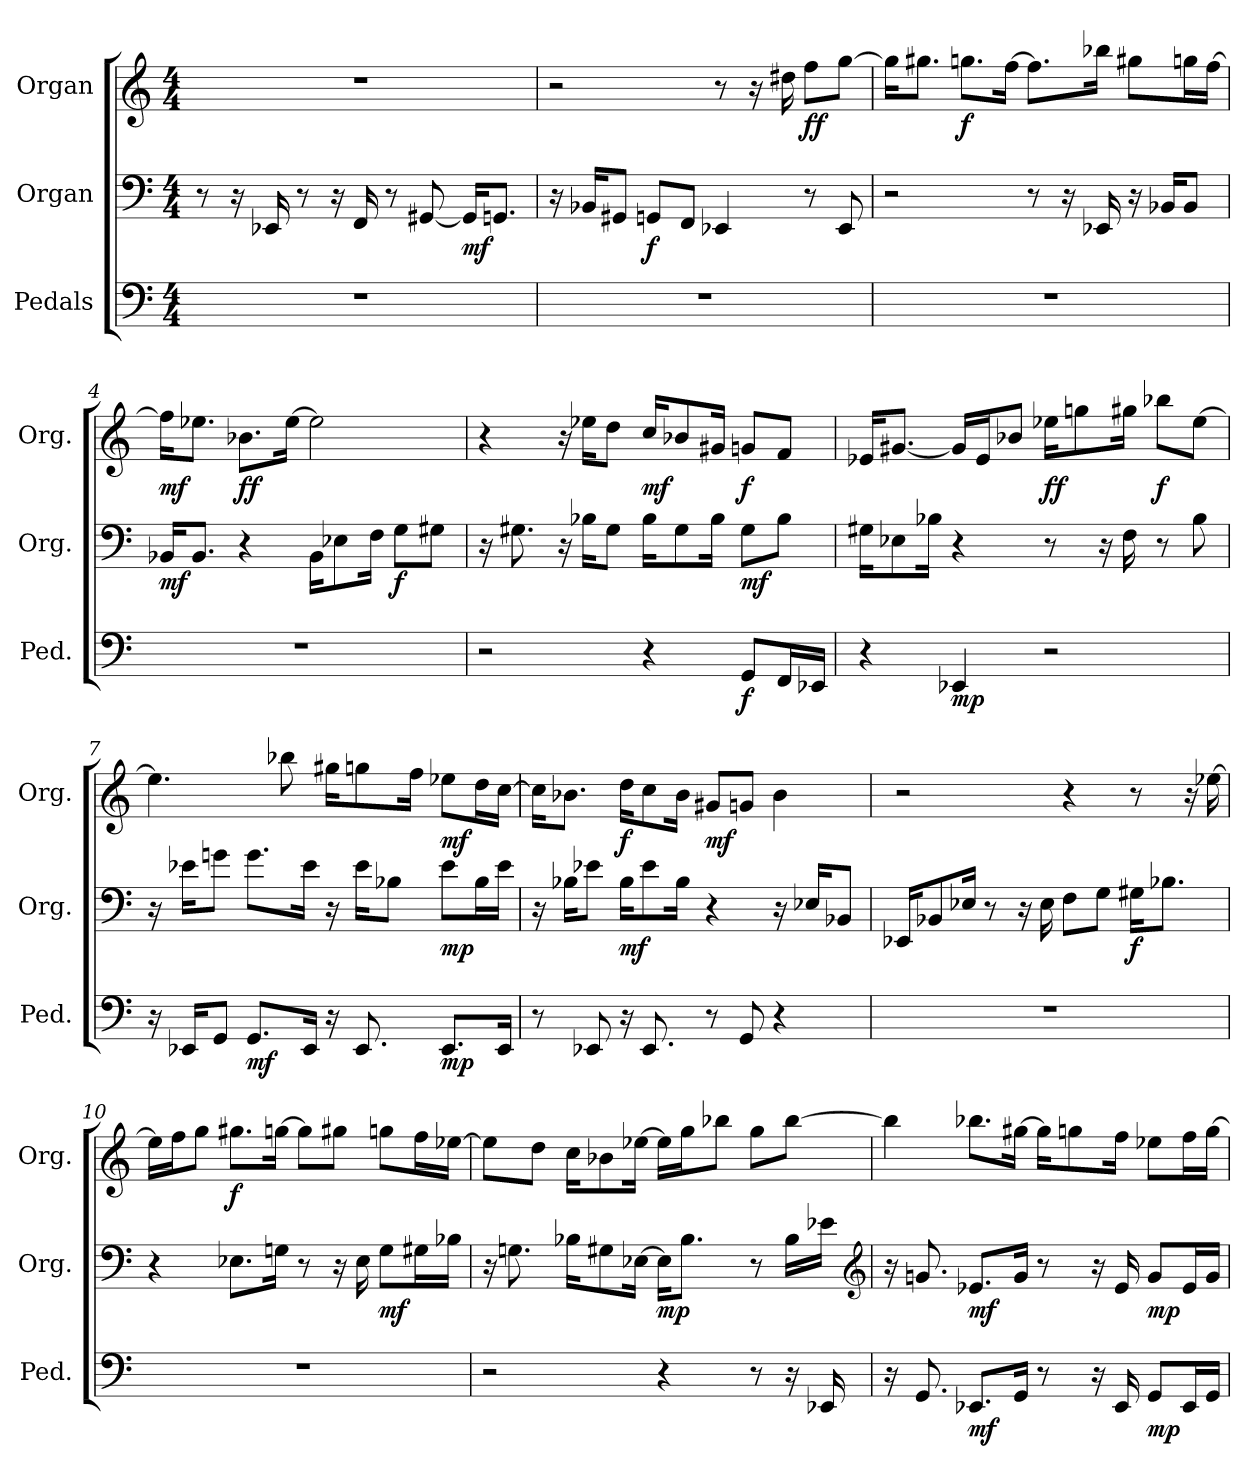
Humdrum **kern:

**kern	**dynam	**kern	**dynam	**kern	**dynam
*part3	*part3	*part2	*part2	*part1	*part1
*staff3	*staff3	*staff2	*staff2	*staff1	*staff1
*I"Pedals	*	*I"Organ	*	*I"Organ	*
*I'Ped.	*	*I'Org.	*	*I'Org.	*
!!LO:PB:g=z
*clefF4	*	*clefF4	*	*clefG2	*
*k[]	*	*k[]	*	*k[]	*
*C:	*	*C:	*	*C:	*
*M4/4	*	*M4/4	*	*M4/4	*
*MM96	*	*MM96	*	*MM96	*
=1	=1	=1	=1	=1	=1
1r	.	8r	.	1r	.
.	.	16r	.	.	.
.	.	16EE-Xi/	.	.	.
.	.	8r	.	.	.
.	.	16r	.	.	.
.	.	16FFi/	.	.	.
.	.	8r	.	.	.
.	.	[8GG#Xi/	.	.	.
.	.	16GG#i/KL]	mf	.	.
.	.	8.GGni/J	.	.	.
=2	=2	=2	=2	=2	=2
1r	.	16r	.	2r	.
.	.	16BB-Xi/KL	.	.	.
.	.	8GG#Xi/J	.	.	.
.	.	8GGni/L	f	.	.
.	.	8FFi/J	.	.	.
.	.	4EE-Xi/	.	8r	.
.	.	.	.	16r	.
.	.	.	.	16dd#Xi\	.
.	.	8r	.	8ffi\L	ff
.	.	8EE-i/	.	[8ggi\J	.
=3	=3	=3	=3	=3	=3
1r	.	2r	.	16ggi\KL]	.
.	.	.	.	8.gg#Xi\J	.
.	.	.	.	8.ggni\L	f
.	.	.	.	[16ffi\Jk	.
.	.	8r	.	8.ffi\L]	.
.	.	16r	.	.	.
.	.	16EE-Xi/	.	16bb-Xi\Jk	.
.	.	16r	.	8gg#Xi\L	.
.	.	16BB-Xi/KL	.	.	.
.	.	8BB-i/J	.	16ggni\L	.
.	.	.	.	[16ffi\JJ	.
!!LO:LB:g=z
=4	=4	=4	=4	=4	=4
1r	.	16BB-Xi/KL	mf	16ffi\KL]	mf
.	.	8.BB-i/J	.	8.ee-Xi\J	.
.	.	4r	.	8.b-Xi\L	ff
.	.	.	.	[16ee-i\Jk	.
.	.	16BB-i\KL	.	2ee-i\]	.
.	.	8E-Xi\	.	.	.
.	.	16Fi\Jk	.	.	.
.	.	8Gi\L	f	.	.
.	.	8G#Xi\J	.	.	.
=5	=5	=5	=5	=5	=5
2r	.	16r	.	4r	.
.	.	8.G#Xi\	.	.	.
.	.	16r	.	16r	.
.	.	16B-Xi\KL	.	16ee-Xi\KL	.
.	.	8G#i\J	.	8ddi\J	.
4r	.	16B-i\KL	.	16cci/KL	mf
.	.	8G#i\	.	8b-Xi/	.
.	.	16B-i\Jk	.	16g#Xi/Jk	.
8GGi/L	f	8G#i\L	mf	8gni/L	f
16FFi/L	.	8B-i\J	.	8fi/J	.
16EE-Xi/JJ	.	.	.	.	.
=6	=6	=6	=6	=6	=6
4r	.	16G#Xi\KL	.	16e-Xi/KL	.
.	.	8E-Xi\	.	[8.g#Xi/J	.
.	.	16B-Xi\Jk	.	.	.
4EE-Xi/	mp	4r	.	16g#i/LL]	.
.	.	.	.	16e-i/J	.
.	.	.	.	8b-Xi/J	.
2r	.	8r	.	16ee-Xi\KL	ff
.	.	.	.	8ggni\	.
.	.	16r	.	.	.
.	.	16Fi\	.	16gg#Xi\Jk	.
.	.	8r	.	8bb-Xi\L	f
.	.	8B-i\	.	[8ee-i\J	.
!!LO:LB:g=z
=7	=7	=7	=7	=7	=7
16r	.	16r	.	4.ee-i\]	.
16EE-Xi/KL	.	16e-Xi\KL	.	.	.
8GGi/J	.	8gni\J	.	.	.
8.GGi/L	mf	8.gi\L	.	.	.
.	.	.	.	8bb-Xi\	.
16EE-i/Jk	.	16e-i\Jk	.	.	.
16r	.	16r	.	16gg#Xi\KL	.
8.EE-i/	.	16e-i\KL	.	8ggni\	.
.	.	8B-Xi\J	.	.	.
.	.	.	.	16ffi\Jk	.
8.EE-i/L	mp	8e-i\L	mp	8ee-Xi\L	mf
.	.	16B-i\L	.	16ddi\L	.
16EE-i/Jk	.	16e-i\JJ	.	[16cci\JJ	.
=8	=8	=8	=8	=8	=8
8r	.	16r	.	16cci\KL]	.
.	.	16B-Xi\KL	.	8.b-Xi\J	.
8EE-Xi/	.	8e-Xi\J	.	.	.
16r	.	16B-i\KL	mf	16ddi\KL	f
8.EE-i/	.	8e-i\	.	8cci\	.
.	.	16B-i\Jk	.	16b-i\Jk	.
8r	.	4r	.	8g#Xi/L	mf
8GGi/	.	.	.	8gni/J	.
4r	.	16r	.	4b-i\	.
.	.	16E-Xi/KL	.	.	.
.	.	8BB-Xi/J	.	.	.
=9	=9	=9	=9	=9	=9
1r	.	16EE-Xi/KL	.	2r	.
.	.	8BB-Xi/	.	.	.
.	.	16E-Xi/Jk	.	.	.
.	.	8r	.	.	.
.	.	16r	.	.	.
.	.	16E-i\	.	.	.
.	.	8Fi\L	.	4r	.
.	.	8Gi\J	.	.	.
.	.	16G#Xi\KL	f	8r	.
.	.	8.B-Xi\J	.	.	.
.	.	.	.	16r	.
.	.	.	.	[16ee-Xi\	.
!!LO:PB:g=z
=10	=10	=10	=10	=10	=10
1r	.	4r	.	16ee-i\LL]	.
.	.	.	.	16ffi\J	.
.	.	.	.	8ggi\J	.
.	.	8.E-Xi\L	.	8.gg#Xi\L	f
.	.	16Gni\Jk	.	[16ggni\Jk	.
.	.	8r	.	8ggi\L]	.
.	.	16r	.	8gg#Xi\J	.
.	.	16E-i\	.	.	.
.	.	8Gi\L	mf	8ggni\L	.
.	.	16G#Xi\L	.	16ffi\L	.
.	.	16B-Xi\JJ	.	[16ee-Xi\JJ	.
=11	=11	=11	=11	=11	=11
2r	.	16r	.	8ee-i\L]	.
.	.	8.Gni\	.	.	.
.	.	.	.	8ddi\J	.
.	.	16B-Xi\KL	.	16cci\KL	.
.	.	8G#Xi\	.	8b-Xi\	.
.	.	[16E-Xi\Jk	.	[16ee-Xi\Jk	.
4r	.	16E-i\KL]	mp	16ee-i\LL]	.
.	.	8.B-i\J	.	16ggi\J	.
.	.	.	.	8bb-Xi\J	.
8r	.	8r	.	8ggi\L	.
16r	.	16B-i\LL	.	[8bb-i\J	.
16EE-Xi/	.	16e-Xi\JJ	.	.	.
*	*	*clefG2	*	*	*
=12	=12	=12	=12	=12	=12
16r	.	16r	.	4bb-i\]	.
8.GGi/	.	8.gni/	.	.	.
8.EE-Xi/L	mf	8.e-Xi/L	mf	8.bb-Xi\L	.
16GGi/Jk	.	16gi/Jk	.	[16gg#Xi\Jk	.
8r	.	8r	.	16gg#i\KL]	.
.	.	.	.	8ggni\	.
16r	.	16r	.	.	.
16EE-i/	.	16e-i/	.	16ffi\Jk	.
8GGi/L	mp	8gi/L	mp	8ee-Xi\L	.
16EE-i/L	.	16e-i/L	.	16ffi\L	.
16GGi/JJ	.	16gi/JJ	.	[16ggi\JJ	.
=	=	=	=	=	=
*-	*-	*-	*-	*-	*-
